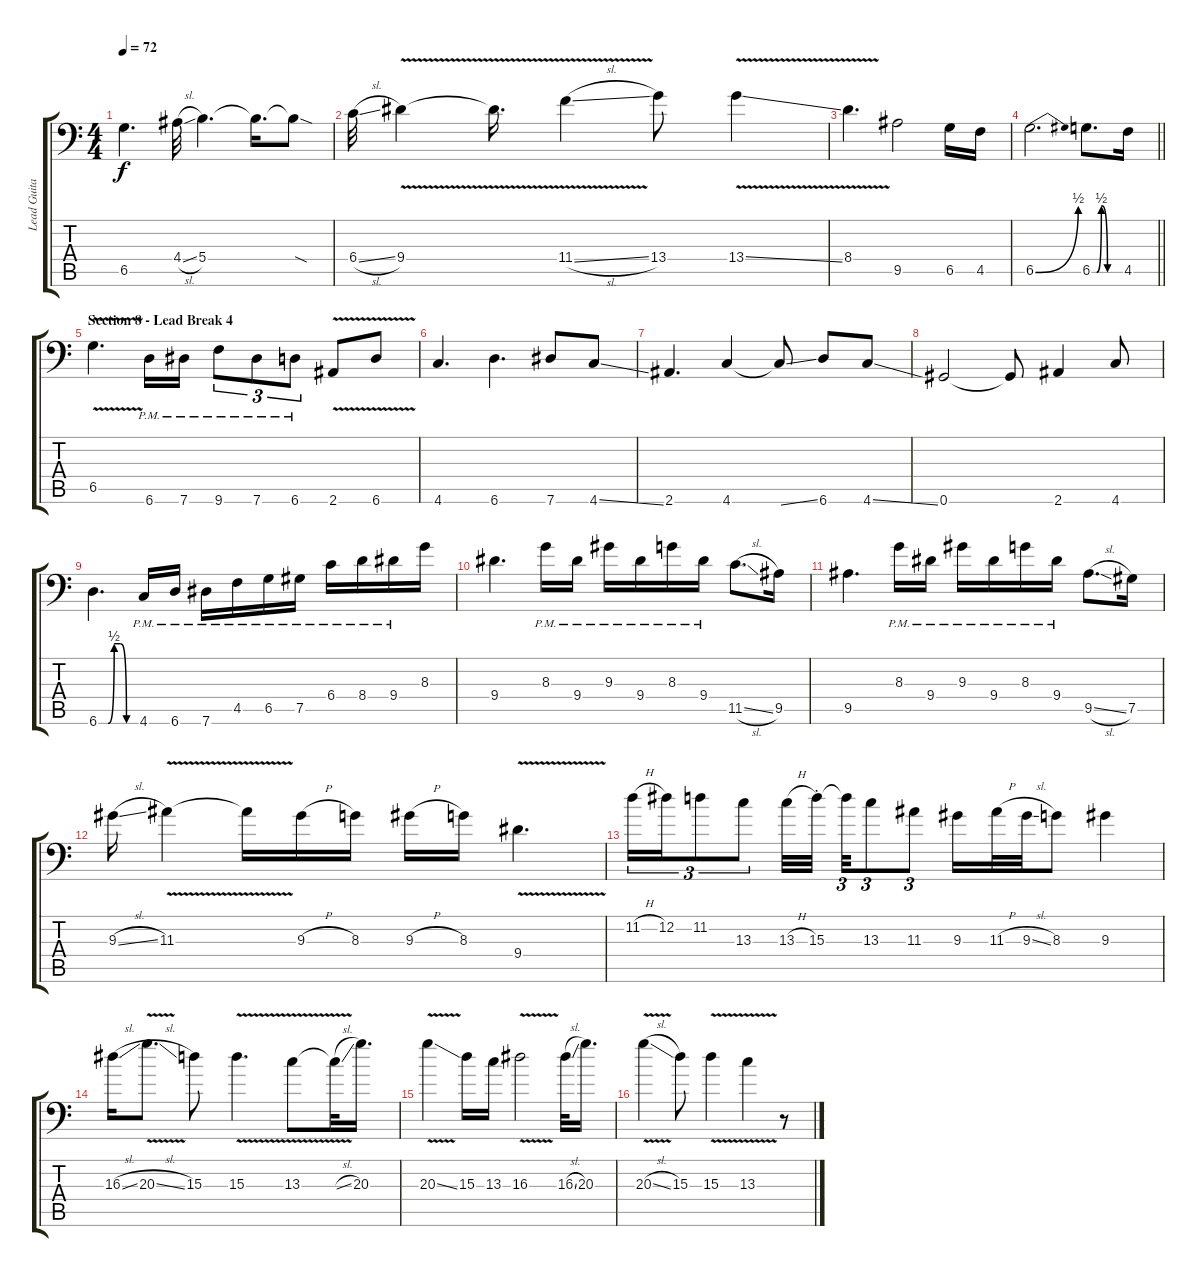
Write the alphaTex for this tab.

\track ("Lead Guitar (Distortion)" "Lead Guita") {instrument overdrivenguitar}
\staff {score tabs}
\tuning (Ab3 Eb3 B2 Gb2 Db2 Ab1) {hide}
\ts (4 4)
\tempo 72
\clef f4
\ks c
6.5.4{d dy f} 4.4{sl}.32 5.4.4{d} 5.4{t}.16{d} 5.4{sod t}.8 |
6.4{sl}.32 9.4{v}.4 9.4{t}.16{d} 11.4{v sl}.4 13.4.8 13.4{v ss}.4 |
8.4{v}.4{d} 9.5.2 6.5.16 4.5.16 |
\barLineRight lightlight
6.5{be (bend 0 0 60 2)}.2{d} 6.5{be (custom 0 0 10 0 20 2 33 0 60 0)}.8{d} 4.5.16 |
\section ("" "Section 8 - Lead Break 4")
6.5{v}.4{d} 6.6{pm}.16 7.6{pm}.16 9.6{pm}.8{tu (3 2)} 7.6{pm}.8{tu (3 2)} 6.6{pm}.8{tu (3 2)} 2.6{v}.8 6.6{v}.8 |
4.6.4{d} 6.6.4{d} 7.6.8 4.6{ss}.8 |
2.6.4{d} 4.6.4 4.6{ss t}.8 6.6.8 4.6{ss}.8 |
0.6.2 0.6{t}.8 2.6.4 4.6.8 |
6.6{be (custom 0 0 15 0 25 2 35 2 45 0 60 0)}.4{d} 4.6{pm}.16 6.6{pm}.16 7.6{pm}.16 4.5{pm}.16 6.5{pm}.16 7.5{pm}.16 6.4{pm}.16 8.4{pm}.16 9.4{pm}.16 8.3.16 |
9.4.4{d} 8.3{pm}.16 9.4{pm}.16 9.3{pm}.16 9.4{pm}.16 8.3{pm}.16 9.4{pm}.16 11.5{sl}.8{d} 9.5.16 |
9.5.4{d} 8.3{pm}.16 9.4{pm}.16 9.3{pm}.16 9.4{pm}.16 8.3{pm}.16 9.4{pm}.16 9.5{sl}.8{d} 7.5.16 |
9.3{sl}.16 11.3{v}.4 11.3{t}.16 9.3{h}.16 8.3.16 9.3{h}.16 8.3.16 9.4{v}.4{d} |
11.2{h}.16{tu (3 2)} 12.2.16{tu (3 2)} 11.2.8{tu (3 2)} 13.3.8{tu (3 2)} 13.3{h}.32 15.3{st}.32{beam splitsecondary} 15.3{t}.32{tu (3 2)} 13.3.8{tu (3 2)} 11.3.8{tu (3 2)} 9.3.16 11.3{h}.32 9.3{sl}.32 8.3.8 9.3.4 |
16.3{sl}.16 20.3{v sl}.8{d} 15.3.8 15.3{v}.4{d} 13.3{v}.8 13.3{sl t}.32 20.3.16{d} |
20.3{v ss}.4 15.3.16 13.3.16 16.3{v}.2 16.3{sl}.32 20.3.16{d} |
20.3{v sl}.4 15.3.8 15.3{v}.4 13.3{v}.4 r.8
